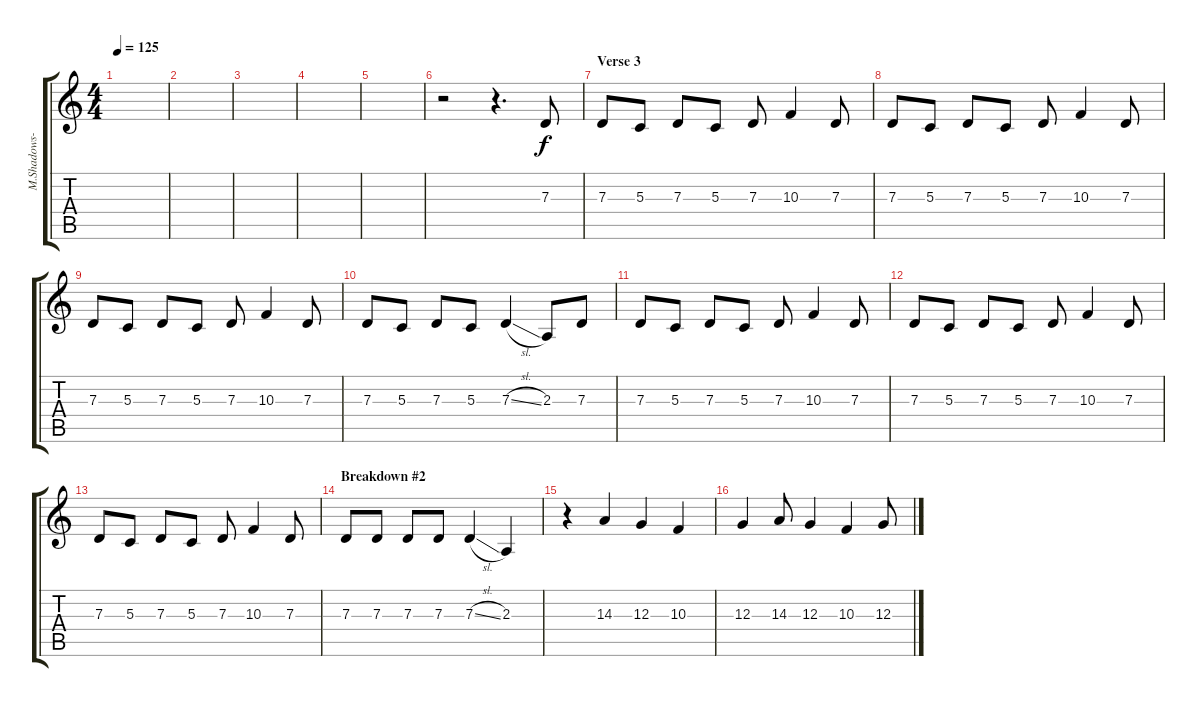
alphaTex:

\track ("M.Shadows-Vocals" "M.Shadows-") {instrument clarinet}
\staff {score tabs}
\tuning (E4 B3 G3 D3 A2 E2) {hide}
\ts (4 4)
\tempo 125
\clef g2
\ks c
|
|
|
|
|
r.2{volume 16} r.4{d} 7.3.8 |
\section ("" "Verse 3")
7.3.8 5.3.8 7.3.8 5.3.8 7.3.8 10.3.4 7.3.8 |
7.3.8 5.3.8 7.3.8 5.3.8 7.3.8 10.3.4 7.3.8 |
7.3.8 5.3.8 7.3.8 5.3.8 7.3.8 10.3.4 7.3.8 |
7.3.8 5.3.8 7.3.8 5.3.8 7.3{sl}.4 2.3.8 7.3.8 |
7.3.8 5.3.8 7.3.8 5.3.8 7.3.8 10.3.4 7.3.8 |
7.3.8 5.3.8 7.3.8 5.3.8 7.3.8 10.3.4 7.3.8 |
7.3.8 5.3.8 7.3.8 5.3.8 7.3.8 10.3.4 7.3.8 |
\section ("" "Breakdown #2")
7.3.8 7.3.8 7.3.8 7.3.8 7.3{sl}.4 2.3.4 |
r.4 14.3.4 12.3.4 10.3.4 |
12.3.4 14.3.8 12.3.4 10.3.4 12.3.8
